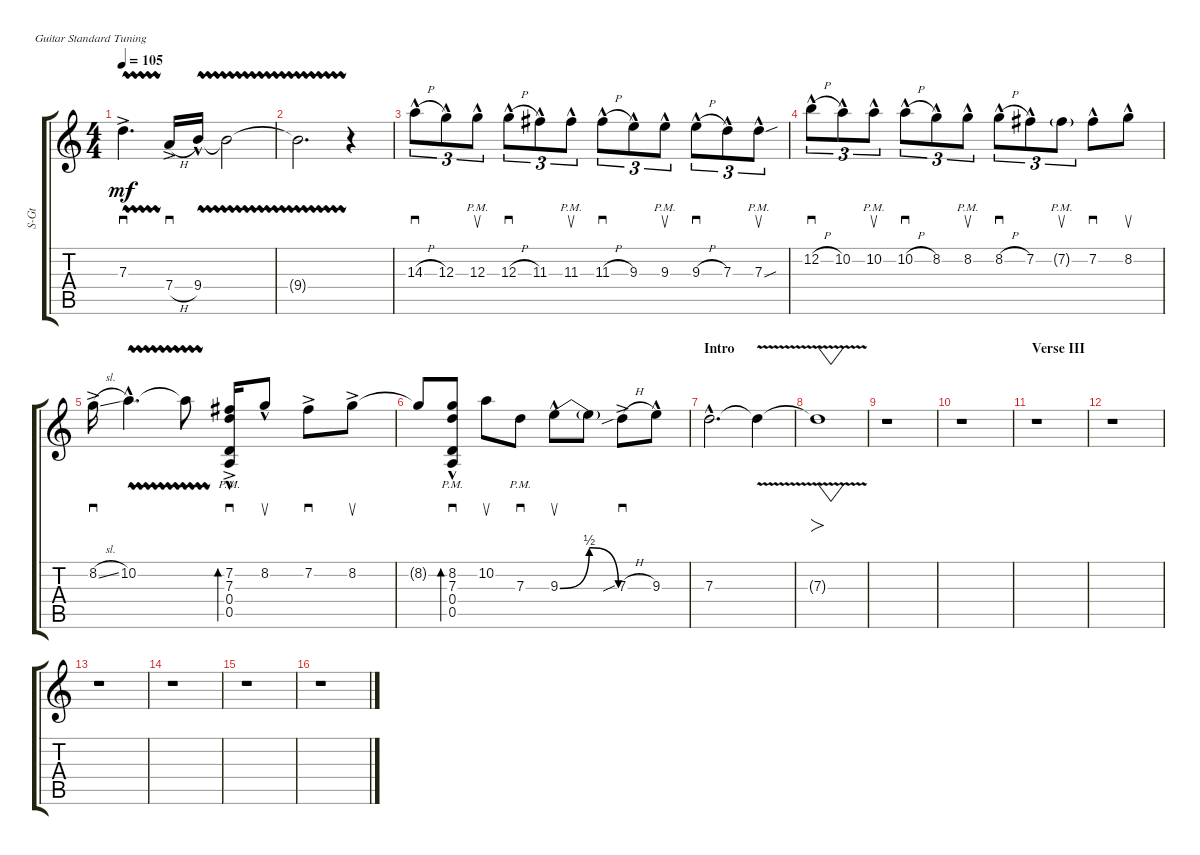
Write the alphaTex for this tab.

\defaultSystemsLayout 4
\otherSystemsTrackNameOrientation horizontal
\chordDiagramsInScore
\track ("Zakk Wylde Acoustic Lead" "S-Gt") {instrument acousticguitarsteel}
\staff {score tabs}
\tuning (E4 B3 G3 D3 A2 E2)
\ts (4 4)
\tempo 105
\clef g2
\scale
0.5
\ks c
7.3{vw ac}.4{d sd dy mf} 7.4{h ac}.16{sd} 9.4{vw hac}.16 9.4{vw t}.2 |
\scale
0.5 9.4{vw t}.2{d} r.4 |
\scale
0.5 14.3{h hac}.8{sd tu (3 2)} 12.3{hac}.8{tu (3 2)} 12.3{hac pm}.8{su tu (3 2)} 12.3{h hac}.8{sd tu (3 2)} 11.3{hac}.8{tu (3 2)} 11.3{hac pm}.8{su tu (3 2)} 11.3{h hac}.8{sd tu (3 2)} 9.3{hac}.8{tu (3 2)} 9.3{hac pm}.8{su tu (3 2)} 9.3{h hac}.8{sd tu (3 2)} 7.3{hac}.8{tu (3 2)} 7.3{sou hac pm}.8{su tu (3 2)} |
\scale
0.5 12.2{h hac}.8{sd tu (3 2)} 10.2{hac}.8{tu (3 2)} 10.2{hac pm}.8{su tu (3 2)} 10.2{h hac}.8{sd tu (3 2)} 8.2{hac}.8{tu (3 2)} 8.2{hac pm}.8{su tu (3 2)} 8.2{h hac}.8{sd tu (3 2)} 7.2{hac}.8{tu (3 2)} 7.2{g pm}.8{su tu (3 2)} 7.2{hac}.8{sd} 8.2{hac}.8{su} |
\scale
0.5 8.2{sl ac}.16{sd} 10.2{vw hac}.4{d} 10.2{vw t}.8 (7.3{ac pm} 0.4{pm} 0.5{pm} 7.2{hac pm}).16{sd bd 91} 8.2{hac}.8{su} 7.2{ac}.8{sd} 8.2{ac}.8{su} |
\scale
0.5 8.2{t}.8 (7.3{hac pm} 0.4{pm} 8.2{hac} 0.5{pm}).8{sd bd 92} 10.2.8{su} 7.3{pm}.8{sd} 9.3{be (bendrelease 14.399999999999999 0 28.2 2 35.4 2 40.8 0) hac}.8{su} 9.3{t}.8 7.3{sib h ac}.8{sd} 9.3{hac}.8 |
\section ("" "Intro")
\scale
0.5 7.3{hac}.2{d} 7.3{v t}.4 |
\scale
0.5 7.3{t}.1{fo vw} |
\scale
0.5 r.1 |
\scale
0.5 r.1 |
\section ("" "Verse III")
\scale
0.5 r.1 |
\scale
0.5 r.1 |
\scale
0.5 r.1 |
\scale
0.5 r.1 |
\scale
0.5 r.1 |
\scale
0.5 r.1
